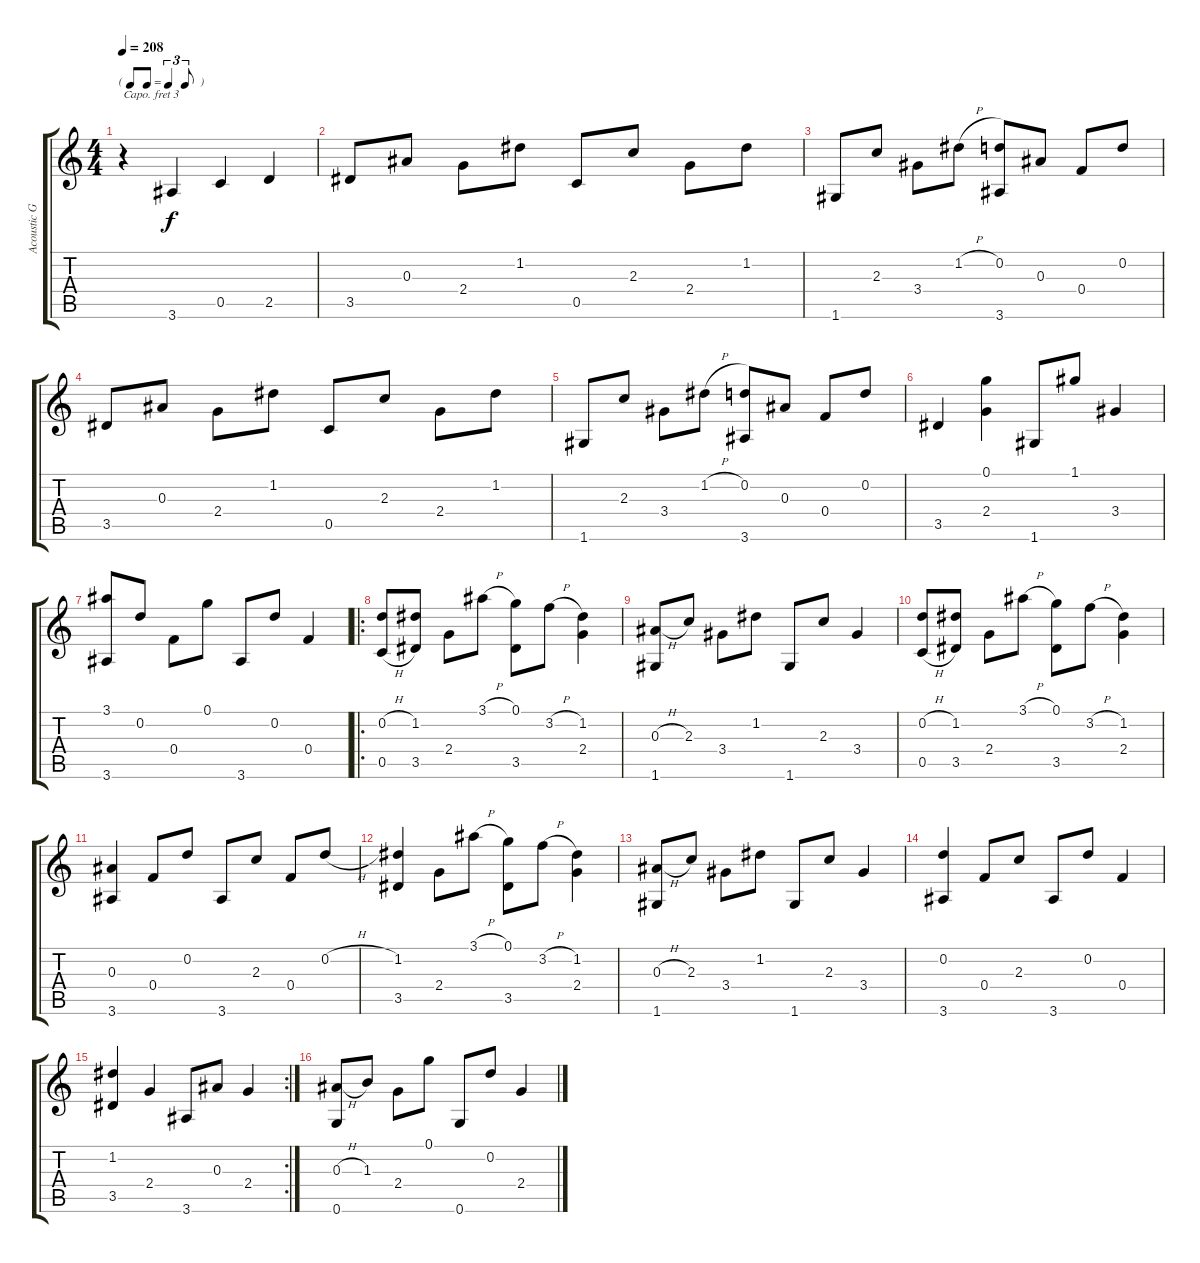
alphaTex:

\track ("Acoustic Guitar" "Acoustic G") {instrument acousticguitarnylon}
\staff {score tabs}
\capo 3
\tuning (E4 B3 G3 D3 A2 E2) {hide}
\ts (4 4)
\tf triplet8th
\tempo 208
\clef g2
\ks c
r.4{dy f instrument acousticguitarnylon} 3.6.4 0.5.4 2.5.4 |
3.5.8 0.3.8 2.4.8 1.2.8 0.5.8 2.3.8 2.4.8 1.2.8 |
1.6.8 2.3.8 3.4.8 1.2{h}.8 (0.2 3.6).8 0.3.8 0.4.8 0.2.8 |
3.5.8 0.3.8 2.4.8 1.2.8 0.5.8 2.3.8 2.4.8 1.2.8 |
1.6.8 2.3.8 3.4.8 1.2{h}.8 (0.2 3.6).8 0.3.8 0.4.8 0.2.8 |
3.5.4 (0.1 2.4).4 1.6.8 1.1.8 3.4.4 |
(3.1 3.6).8 0.2.8 0.4.8 0.1.8 3.6.8 0.2.8 0.4.4 |
\ro
(0.2{h} 0.5{h}).8 (1.2 3.5).8 2.4.8 3.1{h}.8 (0.1 3.5).8 3.2{h}.8 (1.2 2.4).4 |
(0.3{h} 1.6).8 2.3.8 3.4.8 1.2.8 1.6.8 2.3.8 3.4.4 |
(0.2{h} 0.5{h}).8 (1.2 3.5).8 2.4.8 3.1{h}.8 (0.1 3.5).8 3.2{h}.8 (1.2 2.4).4 |
(0.3 3.6).4 0.4.8 0.2.8 3.6.8 2.3.8 0.4.8 0.2{h}.8 |
(1.2 3.5).4 2.4.8 3.1{h}.8 (0.1 3.5).8 3.2{h}.8 (1.2 2.4).4 |
(0.3{h} 1.6).8 2.3.8 3.4.8 1.2.8 1.6.8 2.3.8 3.4.4 |
(0.2 3.6).4 0.4.8 2.3.8 3.6.8 0.2.8 0.4.4 |
\rc 2
(1.2 3.5).4 2.4.4 3.6.8 0.3.8 2.4.4 |
(0.3{h} 0.6).8 1.3.8 2.4.8 0.1.8 0.6.8 0.2.8 2.4.4
